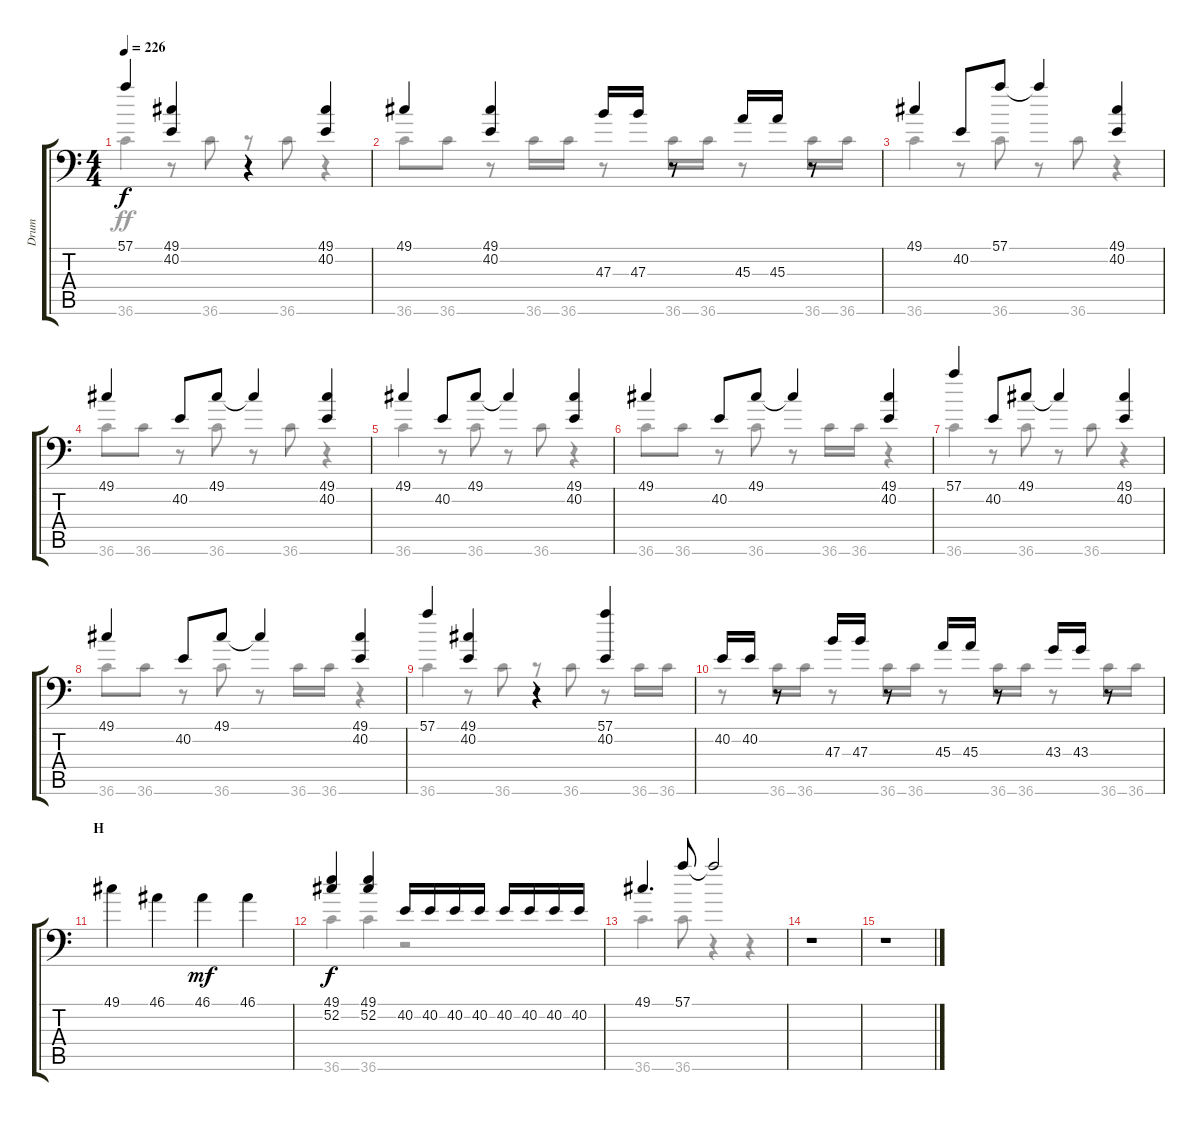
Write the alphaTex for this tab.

\track ("Drum" "Drum") {instrument acousticgrandpiano}
\staff {score tabs}
\tuning (C-1 C-1 C-1 C-1 C-1 C-1) {hide}
\voice
\ts (4 4)
\tempo 226
\clef f4
\ks c
57.1.4{dy f} (49.1 40.2).4 r.4 (49.1 40.2).4 |
49.1.4 (49.1 40.2).4 47.3.16 47.3.16 r.8 45.3.16 45.3.16 r.8 |
49.1.4 40.2.8 57.1.8 57.1{t}.4 (49.1 40.2).4 |
49.1.4 40.2.8 49.1.8 49.1{t}.4 (49.1 40.2).4 |
49.1.4 40.2.8 49.1.8 49.1{t}.4 (49.1 40.2).4 |
49.1.4 40.2.8 49.1.8 49.1{t}.4 (49.1 40.2).4 |
57.1.4 40.2.8 49.1.8 49.1{t}.4 (49.1 40.2).4 |
49.1.4 40.2.8 49.1.8 49.1{t}.4 (49.1 40.2).4 |
57.1.4 (49.1 40.2).4 r.4 (57.1 40.2).4 |
40.2.16 40.2.16 r.8 47.3.16 47.3.16 r.8 45.3.16 45.3.16 r.8 43.3.16 43.3.16 r.8 |
\section ("" "H")
49.1.4 46.1.4 46.1.4{dy mf} 46.1.4 |
(49.1 52.2).4{dy f} (49.1 52.2).4 40.2.16 40.2.16 40.2.16 40.2.16 40.2.16 40.2.16 40.2.16 40.2.16 |
49.1.4{d} 57.1.8 57.1{t}.2 |
r.1 |
r.1
\voice
\clef f4
\ottava regular
\simile none
\ks c
36.6.4{dy ff} r.8 36.6.8 r.8 36.6.8 r.4 |
36.6.8 36.6.8 r.8 36.6.16 36.6.16 r.8 36.6.16 36.6.16 r.8 36.6.16 36.6.16 |
36.6.4 r.8 36.6.8 r.8 36.6.8 r.4 |
36.6.8 36.6.8 r.8 36.6.8 r.8 36.6.8 r.4 |
36.6.4 r.8 36.6.8 r.8 36.6.8 r.4 |
36.6.8 36.6.8 r.8 36.6.8 r.8 36.6.16 36.6.16 r.4 |
36.6.4 r.8 36.6.8 r.8 36.6.8 r.4 |
36.6.8 36.6.8 r.8 36.6.8 r.8 36.6.16 36.6.16 r.4 |
36.6.4 r.8 36.6.8 r.8 36.6.8 r.8 36.6.16 36.6.16 |
r.8 36.6.16 36.6.16 r.8 36.6.16 36.6.16 r.8 36.6.16 36.6.16 r.8 36.6.16 36.6.16 |
|
36.6.4 36.6.4 r.2 |
36.6.4{d} 36.6.8 r.4 r.4 |
|
